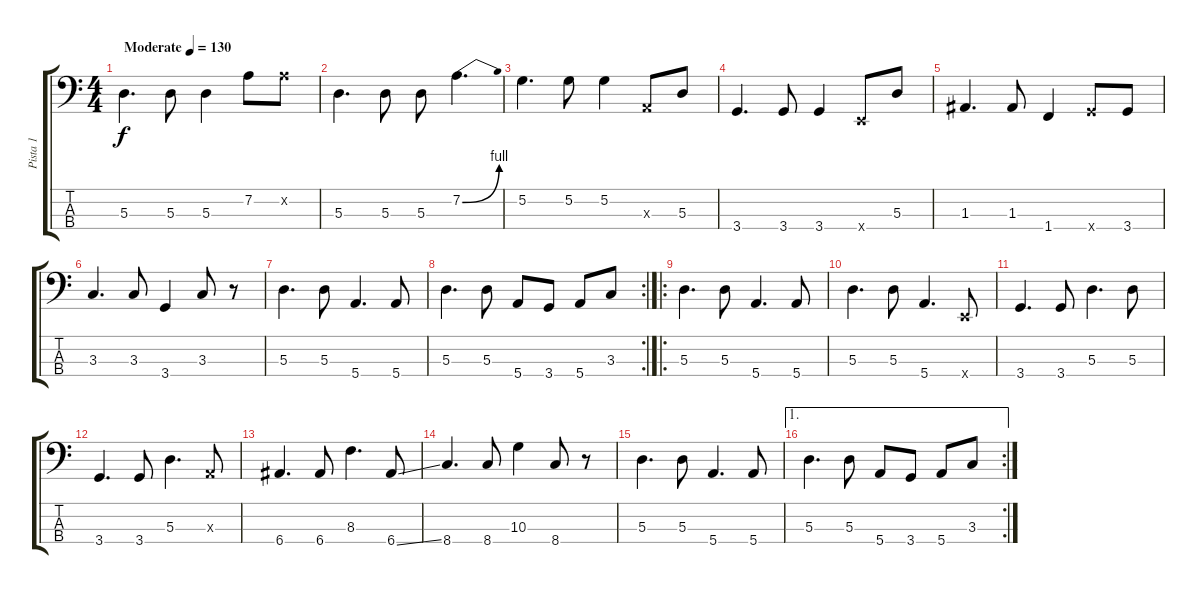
\track ("Pista 1" "Pista 1") {instrument electricbassfinger}
\staff {score tabs}
\tuning (G2 D2 A1 E1) {hide}
\ts (4 4)
\tempo (130 "Moderate")
\clef f4
\ks c
5.3.4{d dy f instrument electricbassfinger} 5.3.8 5.3.4 7.2.8 7.2{x}.8 |
5.3.4{d} 5.3.8 5.3.8 7.2{be (bend 0 0 60 4)}.4{d} |
5.2.4{d} 5.2.8 5.2.4 0.3{x}.8 5.3.8 |
3.4.4{d} 3.4.8 3.4.4 0.4{x}.8 5.3.8 |
1.3.4{d} 1.3.8 1.4.4 3.4{x}.8 3.4.8 |
3.3.4{d} 3.3.8 3.4.4 3.3.8 r.8 |
5.3.4{d} 5.3.8 5.4.4{d} 5.4.8 |
\rc 2
5.3.4{d} 5.3.8 5.4.8 3.4.8 5.4.8 3.3.8 |
\ro
5.3.4{d} 5.3.8 5.4.4{d} 5.4.8 |
5.3.4{d} 5.3.8 5.4.4{d} 0.4{x}.8 |
3.4.4{d} 3.4.8 5.3.4{d} 5.3.8 |
3.4.4{d} 3.4.8 5.3.4{d} 0.3{x}.8 |
6.4.4{d} 6.4.8 8.3.4{d} 6.4{ss}.8 |
8.4.4{d} 8.4.8 10.3.4 8.4.8 r.8 |
5.3.4{d} 5.3.8 5.4.4{d} 5.4.8 |
\ae 1
\rc 2
5.3.4{d} 5.3.8 5.4.8 3.4.8 5.4.8 3.3.8
